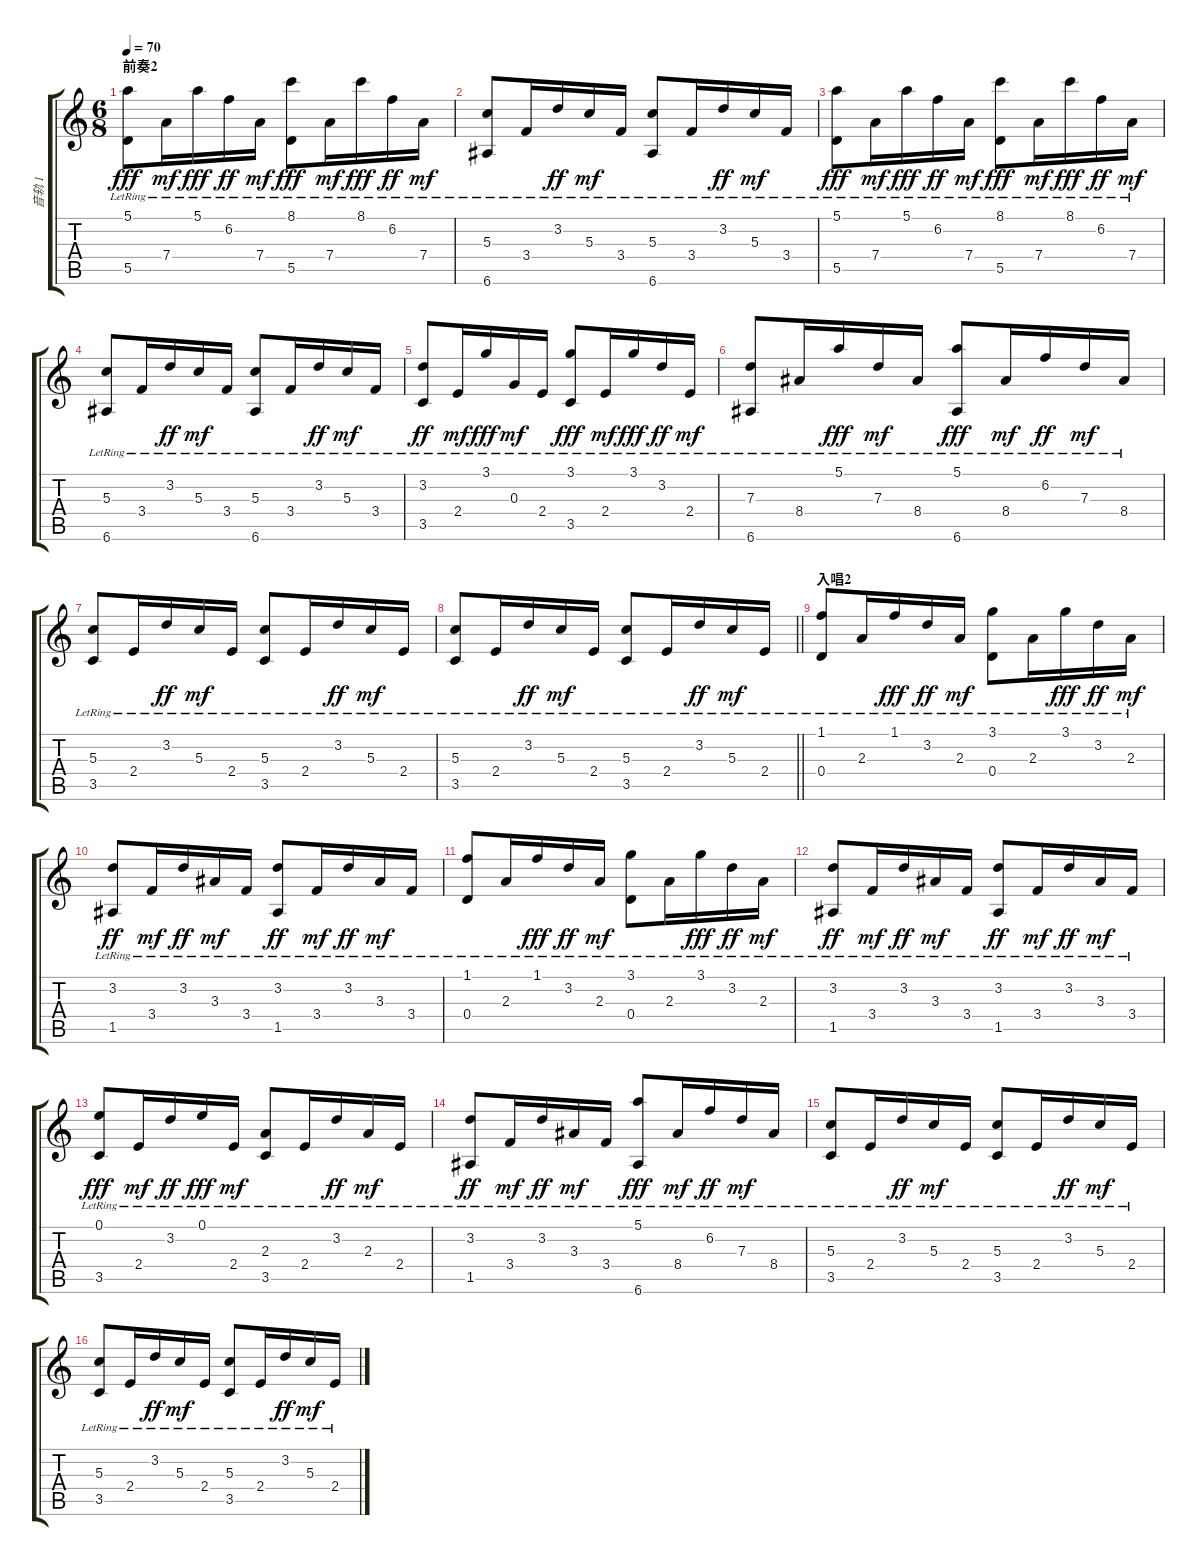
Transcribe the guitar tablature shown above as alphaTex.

\track ("音轨 1" "音轨 1") {instrument acousticguitarsteel}
\staff {score tabs}
\tuning (E4 B3 G3 D3 A2 E2) {hide}
\ts (6 8)
\section ("" "前奏2")
\tempo 70
\clef g2
\ks c
(5.1{lr} 5.5{lr}).8{dy fff} 7.4{lr}.16{dy mf} 5.1{lr}.16{dy fff} 6.2{lr}.16{dy ff} 7.4{lr}.16{dy mf} (8.1{lr} 5.5{lr}).8{dy fff} 7.4{lr}.16{dy mf} 8.1{lr}.16{dy fff} 6.2{lr}.16{dy ff} 7.4{lr}.16{dy mf} |
(5.3{lr} 6.6{lr}).8 3.4{lr}.16 3.2{lr}.16{dy ff} 5.3{lr}.16{dy mf} 3.4{lr}.16 (5.3{lr} 6.6{lr}).8 3.4{lr}.16 3.2{lr}.16{dy ff} 5.3{lr}.16{dy mf} 3.4{lr}.16 |
(5.1{lr} 5.5{lr}).8{dy fff} 7.4{lr}.16{dy mf} 5.1{lr}.16{dy fff} 6.2{lr}.16{dy ff} 7.4{lr}.16{dy mf} (8.1{lr} 5.5{lr}).8{dy fff} 7.4{lr}.16{dy mf} 8.1{lr}.16{dy fff} 6.2{lr}.16{dy ff} 7.4{lr}.16{dy mf} |
(5.3{lr} 6.6{lr}).8 3.4{lr}.16 3.2{lr}.16{dy ff} 5.3{lr}.16{dy mf} 3.4{lr}.16 (5.3{lr} 6.6{lr}).8 3.4{lr}.16 3.2{lr}.16{dy ff} 5.3{lr}.16{dy mf} 3.4{lr}.16 |
(3.2{lr} 3.5{lr}).8{dy ff} 2.4{lr}.16{dy mf} 3.1{lr}.16{dy fff} 0.3{lr}.16{dy mf} 2.4{lr}.16 (3.1{lr} 3.5{lr}).8{dy fff} 2.4{lr}.16{dy mf} 3.1{lr}.16{dy fff} 3.2{lr}.16{dy ff} 2.4{lr}.16{dy mf} |
(7.3{lr} 6.6{lr}).8 8.4{lr}.16 5.1{lr}.16{dy fff} 7.3{lr}.16{dy mf} 8.4{lr}.16 (5.1{lr} 6.6{lr}).8{dy fff} 8.4{lr}.16{dy mf} 6.2{lr}.16{dy ff} 7.3{lr}.16{dy mf} 8.4{lr}.16 |
(5.3{lr} 3.5{lr}).8 2.4{lr}.16 3.2{lr}.16{dy ff} 5.3{lr}.16{dy mf} 2.4{lr}.16 (5.3{lr} 3.5{lr}).8 2.4{lr}.16 3.2{lr}.16{dy ff} 5.3{lr}.16{dy mf} 2.4{lr}.16 |
\barLineRight lightlight
(5.3{lr} 3.5{lr}).8 2.4{lr}.16 3.2{lr}.16{dy ff} 5.3{lr}.16{dy mf} 2.4{lr}.16 (5.3{lr} 3.5{lr}).8 2.4{lr}.16 3.2{lr}.16{dy ff} 5.3{lr}.16{dy mf} 2.4{lr}.16 |
\section ("" "入唱2")
(1.1{lr} 0.4{lr}).8 2.3{lr}.16 1.1{lr}.16{dy fff} 3.2{lr}.16{dy ff} 2.3{lr}.16{dy mf} (3.1{lr} 0.4{lr}).8 2.3{lr}.16 3.1{lr}.16{dy fff} 3.2{lr}.16{dy ff} 2.3{lr}.16{dy mf} |
(3.2{lr} 1.5{lr}).8{dy ff} 3.4{lr}.16{dy mf} 3.2{lr}.16{dy ff} 3.3{lr}.16{dy mf} 3.4{lr}.16 (3.2{lr} 1.5{lr}).8{dy ff} 3.4{lr}.16{dy mf} 3.2{lr}.16{dy ff} 3.3{lr}.16{dy mf} 3.4{lr}.16 |
(1.1{lr} 0.4{lr}).8 2.3{lr}.16 1.1{lr}.16{dy fff} 3.2{lr}.16{dy ff} 2.3{lr}.16{dy mf} (3.1{lr} 0.4{lr}).8 2.3{lr}.16 3.1{lr}.16{dy fff} 3.2{lr}.16{dy ff} 2.3{lr}.16{dy mf} |
(3.2{lr} 1.5{lr}).8{dy ff} 3.4{lr}.16{dy mf} 3.2{lr}.16{dy ff} 3.3{lr}.16{dy mf} 3.4{lr}.16 (3.2{lr} 1.5{lr}).8{dy ff} 3.4{lr}.16{dy mf} 3.2{lr}.16{dy ff} 3.3{lr}.16{dy mf} 3.4{lr}.16 |
(0.1{lr} 3.5{lr}).8{dy fff} 2.4{lr}.16{dy mf} 3.2{lr}.16{dy ff} 0.1{lr}.16{dy fff} 2.4{lr}.16{dy mf} (2.3{lr} 3.5{lr}).8 2.4{lr}.16 3.2{lr}.16{dy ff} 2.3{lr}.16{dy mf} 2.4{lr}.16 |
(3.2{lr} 1.5{lr}).8{dy ff} 3.4{lr}.16{dy mf} 3.2{lr}.16{dy ff} 3.3{lr}.16{dy mf} 3.4{lr}.16 (5.1{lr} 6.6{lr}).8{dy fff} 8.4{lr}.16{dy mf} 6.2{lr}.16{dy ff} 7.3{lr}.16{dy mf} 8.4{lr}.16 |
(5.3{lr} 3.5{lr}).8 2.4{lr}.16 3.2{lr}.16{dy ff} 5.3{lr}.16{dy mf} 2.4{lr}.16 (5.3{lr} 3.5{lr}).8 2.4{lr}.16 3.2{lr}.16{dy ff} 5.3{lr}.16{dy mf} 2.4{lr}.16 |
(5.3{lr} 3.5{lr}).8 2.4{lr}.16 3.2{lr}.16{dy ff} 5.3{lr}.16{dy mf} 2.4{lr}.16 (5.3{lr} 3.5{lr}).8 2.4{lr}.16 3.2{lr}.16{dy ff} 5.3{lr}.16{dy mf} 2.4{lr}.16
